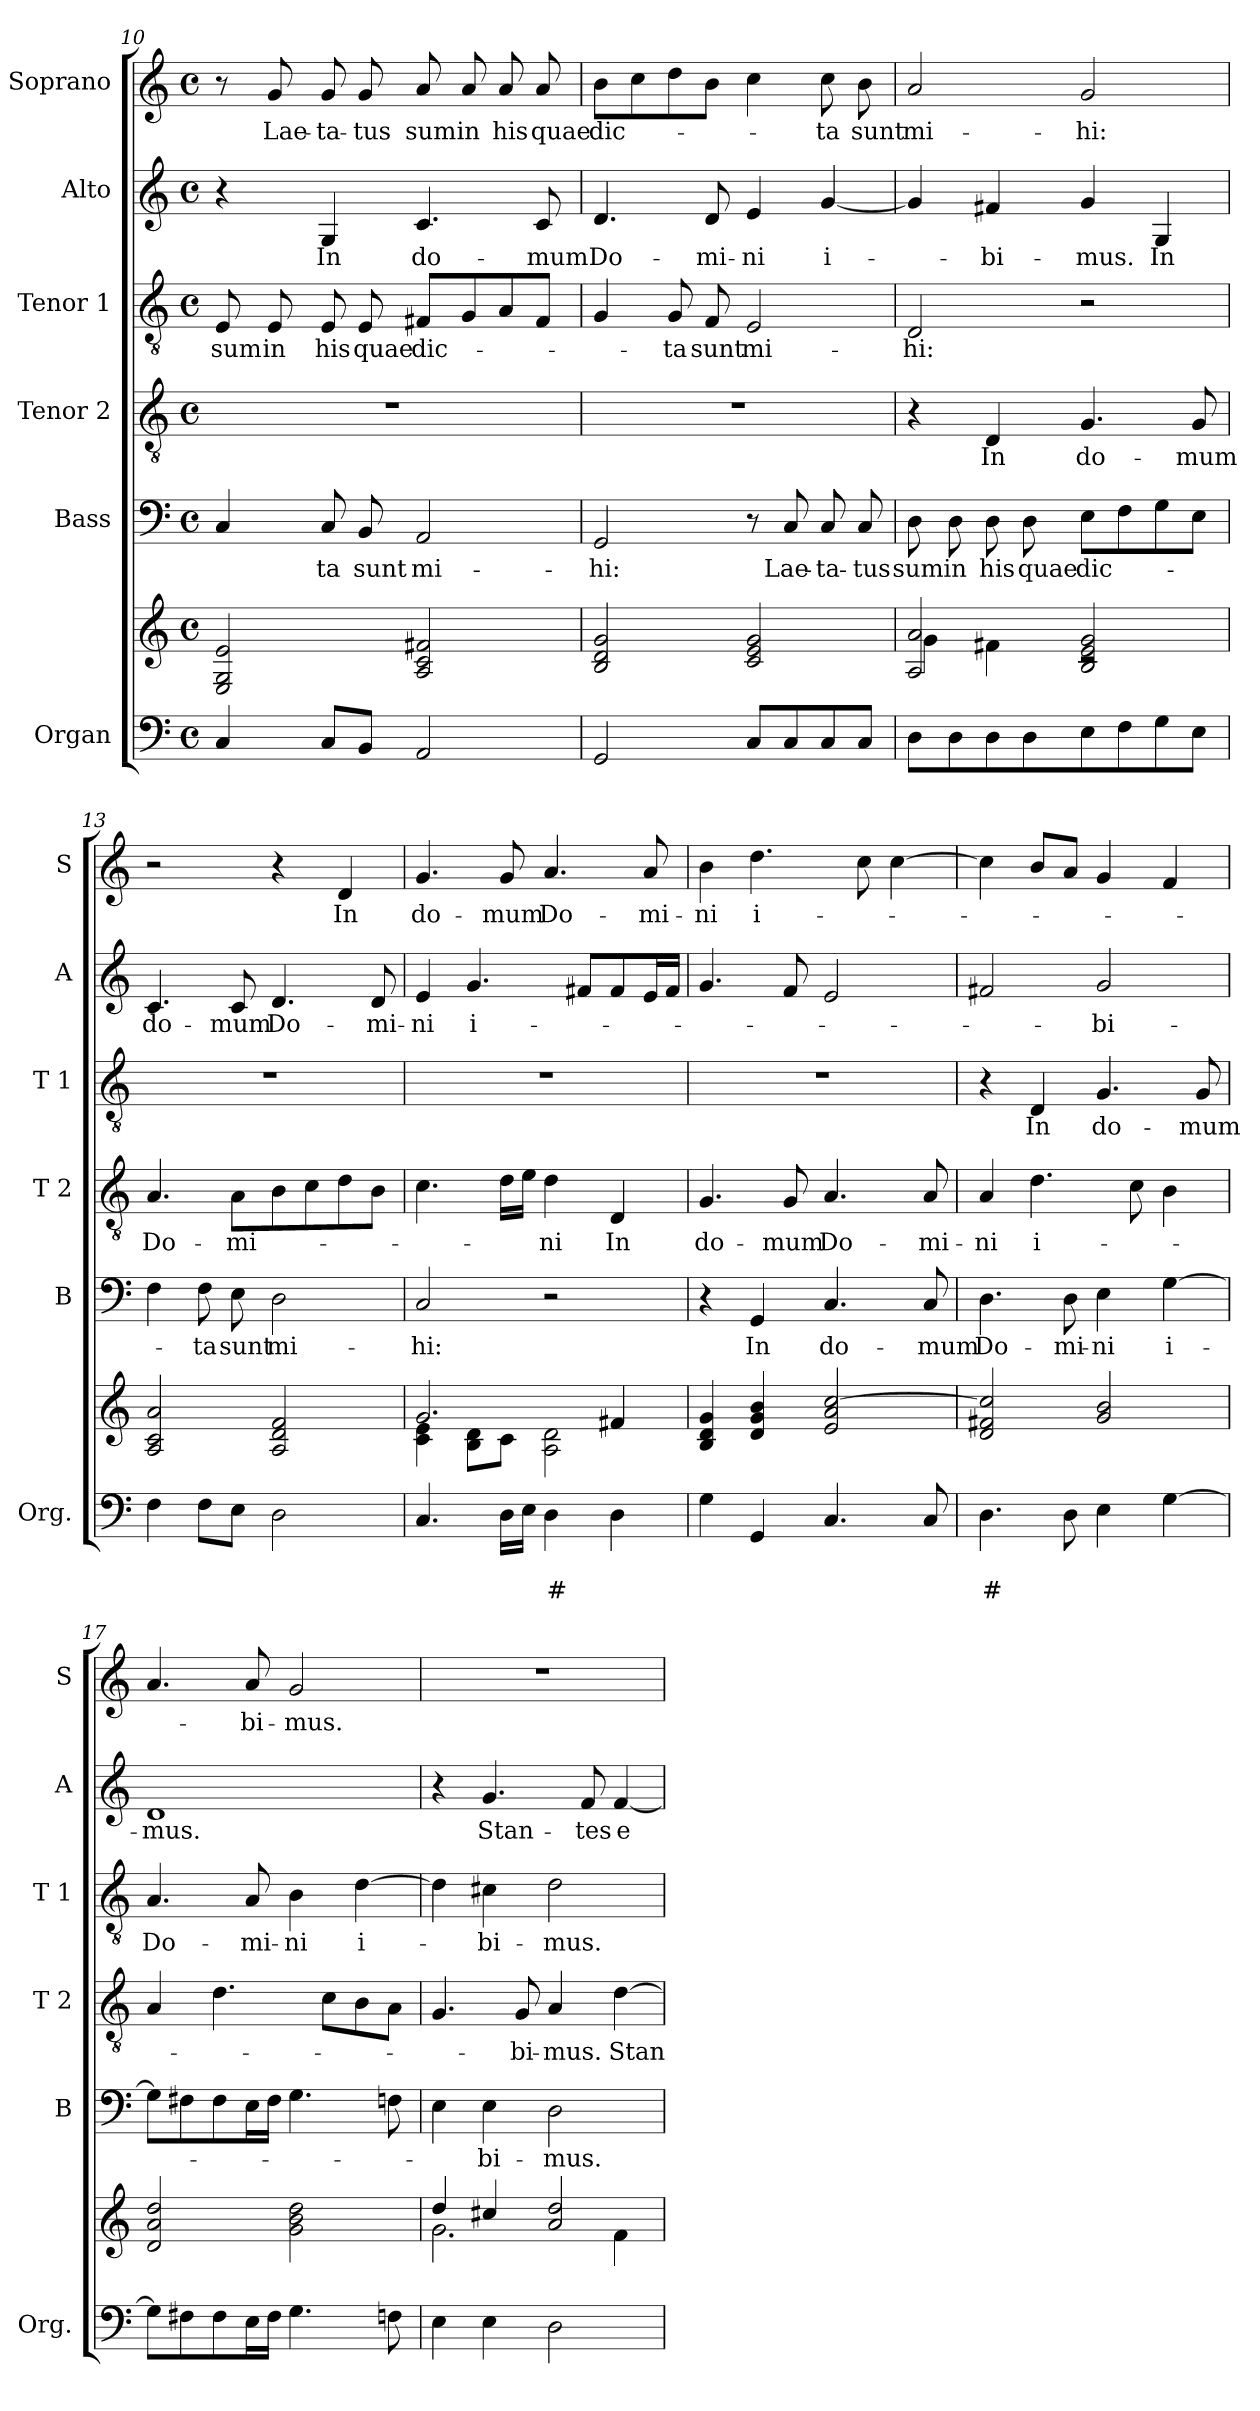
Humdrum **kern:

**kern	**text	**text	**kern	**kern	**text	**kern	**text	**kern	**text	**kern	**text	**kern	**text
*part6	*part6	*part6	*part6	*part5	*part5	*part4	*part4	*part3	*part3	*part2	*part2	*part1	*part1
*staff7	*staff7	*staff7	*staff6	*staff5	*staff5	*staff4	*staff4	*staff3	*staff3	*staff2	*staff2	*staff1	*staff1
*I"Organ	*	*	*	*I"Bass	*	*I"Tenor 2	*	*I"Tenor 1	*	*I"Alto	*	*I"Soprano	*
*I'Org.	*	*	*	*I'B	*	*I'T 2	*	*I'T 1	*	*I'A	*	*I'S	*
*clefF4	*	*	*clefG2	*clefF4	*	*clefGv2	*	*clefGv2	*	*clefG2	*	*clefG2	*
*k[]	*	*	*k[]	*k[]	*	*k[]	*	*k[]	*	*k[]	*	*k[]	*
*C:	*	*	*C:	*C:	*	*C:	*	*C:	*	*C:	*	*C:	*
*M4/4	*	*	*M4/4	*M4/4	*	*M4/4	*	*M4/4	*	*M4/4	*	*M4/4	*
*met(c)	*	*	*met(c)	*met(c)	*	*met(c)	*	*met(c)	*	*met(c)	*	*met(c)	*
=10	=10	=10	=10	=10	=10	=10	=10	=10	=10	=10	=10	=10	=10
!	!	!	!	!	!	!	!	!	!LO:LY:b	!	!	!	!
4C/	.	.	2E!/ 2G!/ 2e!/	4C/	.	1r	.	8E/	sum	4r	.	8r	.
!	!	!	!	!	!	!	!	!	!LO:LY:b	!	!	!	!LO:LY:b
.	.	.	.	.	.	.	.	8E/	in	.	.	8g/	Lae-
!	!	!	!	!	!LO:LY:b	!	!	!	!LO:LY:b	!	!LO:LY:b	!	!LO:LY:b
8C/L	.	.	.	8C/	-ta	.	.	8E/	his	4G/	In	8g/	-ta-
!	!	!	!	!	!LO:LY:b	!	!	!	!LO:LY:b	!	!	!	!LO:LY:b
8BB/J	.	.	.	8BB/	sunt	.	.	8E/	quae	.	.	8g/	-tus
!	!	!	!	!	!LO:LY:b	!	!	!	!LO:LY:b	!	!LO:LY:b	!	!LO:LY:b
2AA/	.	.	2A!/ 2c!/ 2f#X!/	2AA/	mi-	.	.	8F#X/L	dic-	4.c/	do-	8a/	sum
!	!	!	!	!	!	!	!	!	!	!	!	!	!LO:LY:b
.	.	.	.	.	.	.	.	8G/	.	.	.	8a/	in
!	!	!	!	!	!	!	!	!	!	!	!	!	!LO:LY:b
.	.	.	.	.	.	.	.	8A/	.	.	.	8a/	his
!	!	!	!	!	!	!	!	!	!	!	!LO:LY:b	!	!LO:LY:b
.	.	.	.	.	.	.	.	8F#/J	.	8c/	-mum	8a/	quae
!!LO:LB:g=z
=11	=11	=11	=11	=11	=11	=11	=11	=11	=11	=11	=11	=11	=11
!	!	!	!	!	!LO:LY:b	!	!	!	!	!	!LO:LY:b	!	!LO:LY:b
2GG/	.	.	2B!/ 2d!/ 2g!/	2GG/	-hi:	1r	.	4G/	.	4.d/	Do-	8b\L	dic-
.	.	.	.	.	.	.	.	.	.	.	.	8cc\	.
!	!	!	!	!	!	!	!	!	!LO:LY:b	!	!	!	!
.	.	.	.	.	.	.	.	8G/	-ta	.	.	8dd\	.
!	!	!	!	!	!	!	!	!	!LO:LY:b	!	!LO:LY:b	!	!
.	.	.	.	.	.	.	.	8F/	sunt	8d/	-mi-	8b\J	.
!	!	!	!	!	!	!	!	!	!LO:LY:b	!	!LO:LY:b	!	!
8C/L	.	.	2c!/ 2e!/ 2g!/	8r	.	.	.	2E/	mi-	4e/	-ni	4cc\	.
!	!	!	!	!	!LO:LY:b	!	!	!	!	!	!	!	!
8C/	.	.	.	8C/	Lae-	.	.	.	.	.	.	.	.
!	!	!	!	!	!LO:LY:b	!	!	!	!	!	!LO:LY:b	!	!LO:LY:b
8C/	.	.	.	8C/	-ta-	.	.	.	.	[4g/	i-	8cc\	-ta
!	!	!	!	!	!LO:LY:b	!	!	!	!	!	!	!	!LO:LY:b
8C/J	.	.	.	8C/	-tus	.	.	.	.	.	.	8b\	sunt
=12	=12	=12	=12	=12	=12	=12	=12	=12	=12	=12	=12	=12	=12
*	*	*	*^	*	*	*	*	*	*	*	*	*	*
!	!	!	!	!	!	!LO:LY:b	!	!	!	!LO:LY:b	!	!	!	!LO:LY:b
8D\L	.	.	2A!/ 2a!/	4g!\	8D\	sum	4r	.	2D/	-hi:	4g/]	.	2a/	mi-
!	!	!	!	!	!	!LO:LY:b	!	!	!	!	!	!	!	!
8D\	.	.	.	.	8D\	in	.	.	.	.	.	.	.	.
!	!	!	!	!	!	!LO:LY:b	!	!LO:LY:b	!	!	!	!LO:LY:b	!	!
8D\	.	.	.	4f#X!\	8D\	his	4D/	In	.	.	4f#X/	-bi-	.	.
!	!	!	!	!	!	!LO:LY:b	!	!	!	!	!	!	!	!
8D\	.	.	.	.	8D\	quae	.	.	.	.	.	.	.	.
!	!	!	!	!	!	!LO:LY:b	!	!LO:LY:b	!	!	!	!LO:LY:b	!	!LO:LY:b
8E\	.	.	2B!/ 2e!/ 2g!/	2rc	8E\L	dic-	4.G/	do-	2r	.	4g/	-mus.	2g/	-hi:
8F\	.	.	.	.	8F\	.	.	.	.	.	.	.	.	.
!	!	!	!	!	!	!	!	!	!	!	!	!LO:LY:b	!	!
8G\	.	.	.	.	8G\	.	.	.	.	.	4G/	In	.	.
!	!	!	!	!	!	!	!	!LO:LY:b	!	!	!	!	!	!
8E\J	.	.	.	.	8E\J	.	8G/	-mum	.	.	.	.	.	.
*	*	*	*v	*v	*	*	*	*	*	*	*	*	*	*
=13	=13	=13	=13	=13	=13	=13	=13	=13	=13	=13	=13	=13	=13
!	!	!	!	!	!	!	!LO:LY:b	!	!	!	!LO:LY:b	!	!
4F\	.	.	2A!/ 2c!/ 2a!/	4F\	.	4.A/	Do-	1r	.	4.c/	do-	2r	.
!	!	!	!	!	!LO:LY:b	!	!	!	!	!	!	!	!
8F\L	.	.	.	8F\	-ta	.	.	.	.	.	.	.	.
!	!	!	!	!	!LO:LY:b	!	!LO:LY:b	!	!	!	!LO:LY:b	!	!
8E\J	.	.	.	8E\	sunt	8A\L	-mi-	.	.	8c/	-mum	.	.
!	!	!	!	!	!LO:LY:b	!	!	!	!	!	!LO:LY:b	!	!
2D\	.	.	2A!/ 2d!/ 2f!/	2D\	mi-	8B\	.	.	.	4.d/	Do-	4r	.
.	.	.	.	.	.	8c\	.	.	.	.	.	.	.
!	!	!	!	!	!	!	!	!	!	!	!	!	!LO:LY:b
.	.	.	.	.	.	8d\	.	.	.	.	.	4d/	In
!	!	!	!	!	!	!	!	!	!	!	!LO:LY:b	!	!
.	.	.	.	.	.	8B\J	.	.	.	8d/	-mi-	.	.
=14	=14	=14	=14	=14	=14	=14	=14	=14	=14	=14	=14	=14	=14
*	*	*	*^	*	*	*	*	*	*	*	*	*	*
!	!	!	!	!	!	!LO:LY:b	!	!	!	!	!	!LO:LY:b	!	!LO:LY:b
4.C/	.	.	2.g!/	4c!\ 4e!\	2C/	-hi:	4.c\	.	1r	.	4e/	-ni	4.g/	do-
!	!	!	!	!	!	!	!	!	!	!	!	!LO:LY:b	!	!
.	.	.	.	8B!\ 8d!\L	.	.	.	.	.	.	4.g/	i-	.	.
!	!	!	!	!	!	!	!	!	!	!	!	!	!	!LO:LY:b
16D\LL	.	.	.	8c!\J	.	.	16d\LL	.	.	.	.	.	8g/	-mum
16E\JJ	.	.	.	.	.	.	16e\JJ	.	.	.	.	.	.	.
!	!	!LO:LY:b	!	!	!	!	!	!LO:LY:b	!	!	!	!	!	!LO:LY:b
4D\	.	#	.	2A!\ 2d!\	2r	.	4d\	-ni	.	.	.	.	4.a/	Do-
.	.	.	.	.	.	.	.	.	.	.	8f#X/L	.	.	.
!	!	!	!	!	!	!	!	!LO:LY:b	!	!	!	!	!	!
4D\	.	.	4f#X!/	.	.	.	4D/	In	.	.	8f#/	.	.	.
!	!	!	!	!	!	!	!	!	!	!	!	!	!	!LO:LY:b
.	.	.	.	.	.	.	.	.	.	.	16e/L	.	8a/	-mi-
.	.	.	.	.	.	.	.	.	.	.	16f#/JJ	.	.	.
*	*	*	*v	*v	*	*	*	*	*	*	*	*	*	*
!!LO:PB:g=z
=15	=15	=15	=15	=15	=15	=15	=15	=15	=15	=15	=15	=15	=15
!	!	!	!	!	!	!	!LO:LY:b	!	!	!	!	!	!LO:LY:b
4G\	.	.	4B!/ 4d!/ 4g!/	4r	.	4.G/	do-	1r	.	4.g/	.	4b\	-ni
!	!	!	!	!	!LO:LY:b	!	!	!	!	!	!	!	!LO:LY:b
4GG/	.	.	4d!/ 4g!/ 4b!/	4GG/	In	.	.	.	.	.	.	4.dd\	i-
!	!	!	!	!	!	!	!LO:LY:b	!	!	!	!	!	!
.	.	.	.	.	.	8G/	-mum	.	.	8f/	.	.	.
!	!	!	!	!	!LO:LY:b	!	!LO:LY:b	!	!	!	!	!	!
4.C/	.	.	2e!/ 2a!/ [2cc!/	4.C/	do-	4.A/	Do-	.	.	2e/	.	.	.
.	.	.	.	.	.	.	.	.	.	.	.	8cc\	.
.	.	.	.	.	.	.	.	.	.	.	.	[4cc\	.
!	!	!	!	!	!LO:LY:b	!	!LO:LY:b	!	!	!	!	!	!
8C/	.	.	.	8C/	-mum	8A/	-mi-	.	.	.	.	.	.
=16	=16	=16	=16	=16	=16	=16	=16	=16	=16	=16	=16	=16	=16
!	!	!LO:LY:b	!	!	!LO:LY:b	!	!LO:LY:b	!	!	!	!	!	!
4.D\	.	#	2d!/ 2f#X!/ 2cc!/]	4.D\	Do-	4A/	-ni	4r	.	2f#X/	.	4cc\]	.
!	!	!	!	!	!	!	!LO:LY:b	!	!LO:LY:b	!	!	!	!
.	.	.	.	.	.	4.d\	i-	4D/	In	.	.	8b/L	.
!	!	!	!	!	!LO:LY:b	!	!	!	!	!	!	!	!
8D\	.	.	.	8D\	-mi-	.	.	.	.	.	.	8a/J	.
!	!	!	!	!	!LO:LY:b	!	!	!	!LO:LY:b	!	!LO:LY:b	!	!
4E\	.	.	2g!/ 2b!/	4E\	-ni	.	.	4.G/	do-	2g/	-bi-	4g/	.
.	.	.	.	.	.	8c\	.	.	.	.	.	.	.
!	!	!	!	!	!LO:LY:b	!	!	!	!	!	!	!	!
[4G\	.	.	.	[4G\	i-	4B\	.	.	.	.	.	4f/	.
!	!	!	!	!	!	!	!	!	!LO:LY:b	!	!	!	!
.	.	.	.	.	.	.	.	8G/	-mum	.	.	.	.
=17	=17	=17	=17	=17	=17	=17	=17	=17	=17	=17	=17	=17	=17
!	!	!	!	!	!	!	!	!	!LO:LY:b	!	!LO:LY:b	!	!
8G\L]	.	.	2d!/ 2a!/ 2dd!/	8G\L]	.	4A/	.	4.A/	Do-	1d	-mus.	4.a/	.
8F#X\	.	.	.	8F#X\	.	.	.	.	.	.	.	.	.
8F#\	.	.	.	8F#\	.	4.d\	.	.	.	.	.	.	.
!	!	!	!	!	!	!	!	!	!LO:LY:b	!	!	!	!LO:LY:b
16E\L	.	.	.	16E\L	.	.	.	8A/	-mi-	.	.	8a/	-bi-
16F#\JJ	.	.	.	16F#\JJ	.	.	.	.	.	.	.	.	.
!	!	!	!	!	!	!	!	!	!LO:LY:b	!	!	!	!LO:LY:b
4.G\	.	.	2g!\ 2b!\ 2dd!\	4.G\	.	.	.	4B\	-ni	.	.	2g/	-mus.
.	.	.	.	.	.	8c\L	.	.	.	.	.	.	.
!	!	!	!	!	!	!	!	!	!LO:LY:b	!	!	!	!
.	.	.	.	.	.	8B\	.	[4d\	i-	.	.	.	.
8Fn\	.	.	.	8Fn\	.	8A\J	.	.	.	.	.	.	.
=18	=18	=18	=18	=18	=18	=18	=18	=18	=18	=18	=18	=18	=18
*	*	*	*^	*	*	*	*	*	*	*	*	*	*
4E\	.	.	4dd!/	2.g!\	4E\	.	4.G/	.	4d\]	.	4r	.	1r	.
!	!	!	!	!	!	!LO:LY:b	!	!	!	!LO:LY:b	!	!LO:LY:b	!	!
4E\	.	.	4cc#X!/	.	4E\	-bi-	.	.	4c#X\	-bi-	4.g/	Stan-	.	.
!	!	!	!	!	!	!	!	!LO:LY:b	!	!	!	!	!	!
.	.	.	.	.	.	.	8G/	-bi-	.	.	.	.	.	.
!	!	!	!	!	!	!LO:LY:b	!	!LO:LY:b	!	!LO:LY:b	!	!	!	!
2D\	.	.	2a!/ 2dd!/	.	2D\	-mus.	4A/	-mus.	2d\	-mus.	.	.	.	.
!	!	!	!	!	!	!	!	!	!	!	!	!LO:LY:b	!	!
.	.	.	.	.	.	.	.	.	.	.	8f/	-tes	.	.
!	!	!	!	!	!	!	!	!LO:LY:b	!	!	!	!LO:LY:b	!	!
.	.	.	.	4f!\	.	.	[4d\	Stan-	.	.	[4f/	e-	.	.
*	*	*	*v	*v	*	*	*	*	*	*	*	*	*	*
=	=	=	=	=	=	=	=	=	=	=	=	=	=
*-	*-	*-	*-	*-	*-	*-	*-	*-	*-	*-	*-	*-	*-
